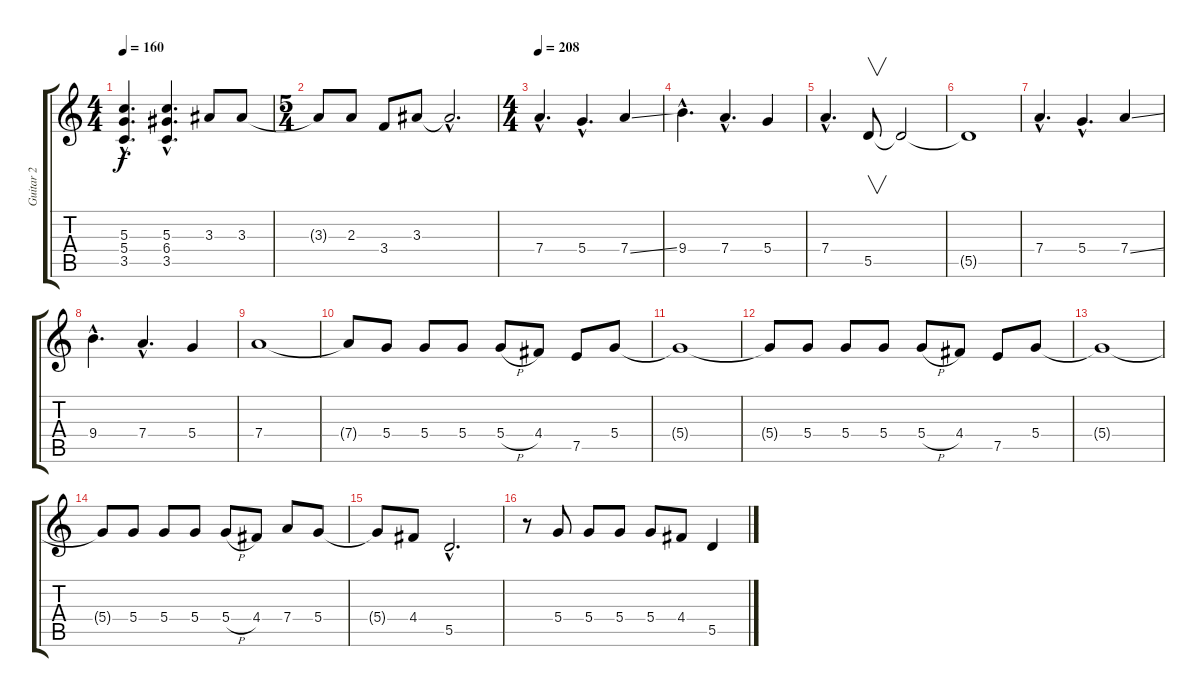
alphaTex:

\track ("Guitar 2" "Guitar 2") {instrument distortionguitar}
\staff {score tabs}
\tuning (E4 B3 G3 D3 A2 E2) {hide}
\ts (4 4)
\tempo 160
\clef g2
\ks c
(5.3{hac} 5.4{hac} 3.5{hac}).4{d dy f} (5.3{hac} 6.4{hac} 3.5{hac}).4{d} 3.3.8 3.3.8 |
\ts (5 4)
3.3{t}.8 2.3.8 3.4.8 3.3.8 3.3{hac t}.2{d} |
\ts (4 4)
\tempo 208
7.4{hac}.4{d} 5.4{hac}.4{d} 7.4{ss}.4 |
9.4{hac}.4{d} 7.4{hac}.4{d} 5.4.4 |
7.4{hac}.4{d} 5.5.8{v} 5.5{t}.2 |
5.5{t}.1 |
7.4{hac}.4{d} 5.4{hac}.4{d} 7.4{ss}.4 |
9.4{hac}.4{d} 7.4{hac}.4{d} 5.4.4 |
7.4.1 |
7.4{t}.8 5.4.8 5.4.8 5.4.8 5.4{h}.8 4.4.8 7.5.8 5.4.8 |
5.4{t}.1 |
5.4{t}.8 5.4.8 5.4.8 5.4.8 5.4{h}.8 4.4.8 7.5.8 5.4.8 |
5.4{t}.1 |
5.4{t}.8 5.4.8 5.4.8 5.4.8 5.4{h}.8 4.4.8 7.4.8 5.4.8 |
5.4{t}.8 4.4.8 5.5{hac}.2{d} |
r.8 5.4.8 5.4.8 5.4.8 5.4.8 4.4.8 5.5.4
